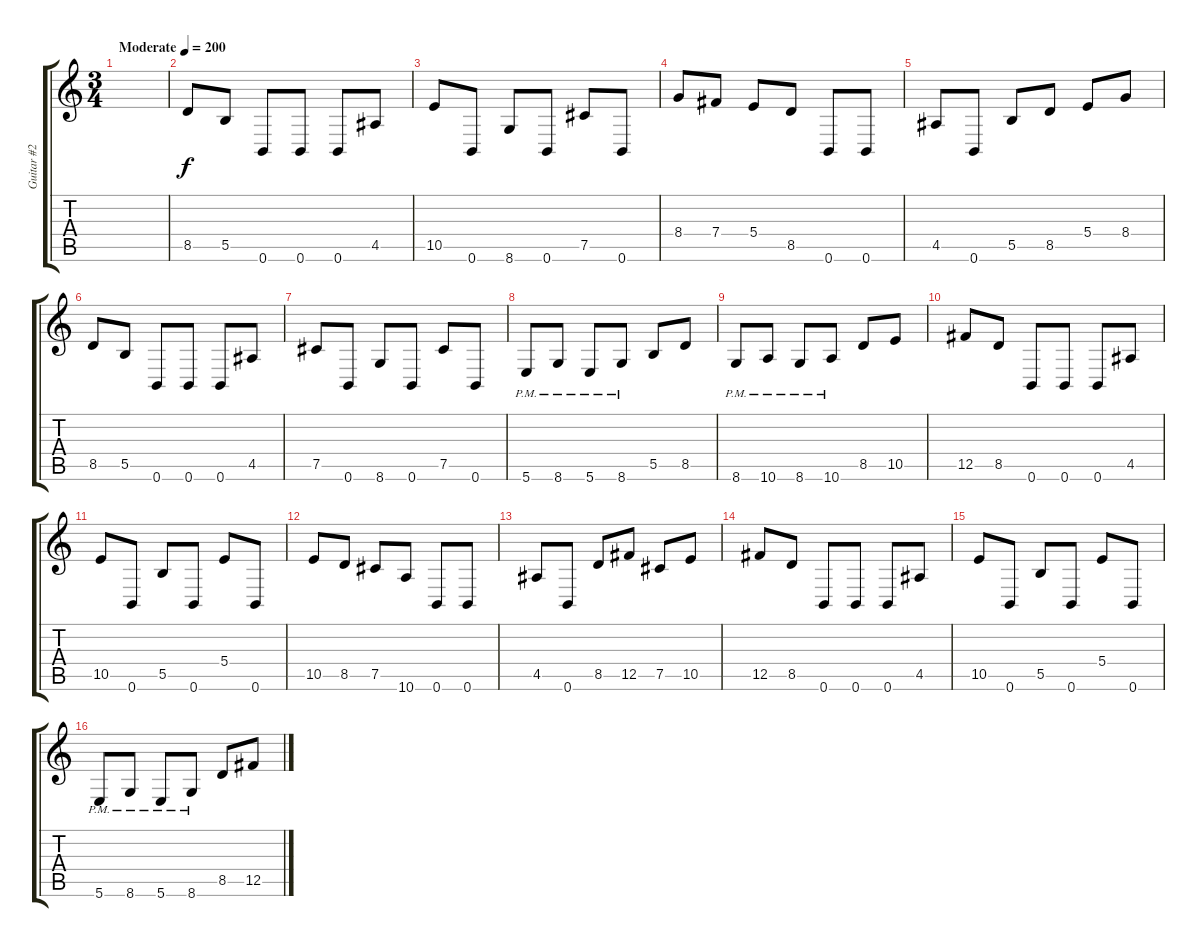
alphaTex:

\track ("Guitar #2" "Guitar #2") {instrument overdrivenguitar}
\staff {score tabs}
\tuning (Db4 Ab3 E3 B2 Gb2 B1) {hide}
\ts (3 4)
\tempo (200 "Moderate")
\clef g2
\ks c
|
8.5.8 5.5.8 0.6.8 0.6.8 0.6.8 4.5.8 |
10.5.8 0.6.8 8.6.8 0.6.8 7.5.8 0.6.8 |
8.4.8 7.4.8 5.4.8 8.5.8 0.6.8 0.6.8 |
4.5.8 0.6.8 5.5.8 8.5.8 5.4.8 8.4.8 |
8.5.8 5.5.8 0.6.8 0.6.8 0.6.8 4.5.8 |
7.5.8 0.6.8 8.6.8 0.6.8 7.5.8 0.6.8 |
5.6{pm}.8 8.6{pm}.8 5.6{pm}.8 8.6{pm}.8 5.5.8 8.5.8 |
8.6{pm}.8 10.6{pm}.8 8.6{pm}.8 10.6{pm}.8 8.5.8 10.5.8 |
12.5.8 8.5.8 0.6.8 0.6.8 0.6.8 4.5.8 |
10.5.8 0.6.8 5.5.8 0.6.8 5.4.8 0.6.8 |
10.5.8 8.5.8 7.5.8 10.6.8 0.6.8 0.6.8 |
4.5.8 0.6.8 8.5.8 12.5.8 7.5.8 10.5.8 |
12.5.8 8.5.8 0.6.8 0.6.8 0.6.8 4.5.8 |
10.5.8 0.6.8 5.5.8 0.6.8 5.4.8 0.6.8 |
5.6{pm}.8 8.6{pm}.8 5.6{pm}.8 8.6{pm}.8 8.5.8 12.5.8
